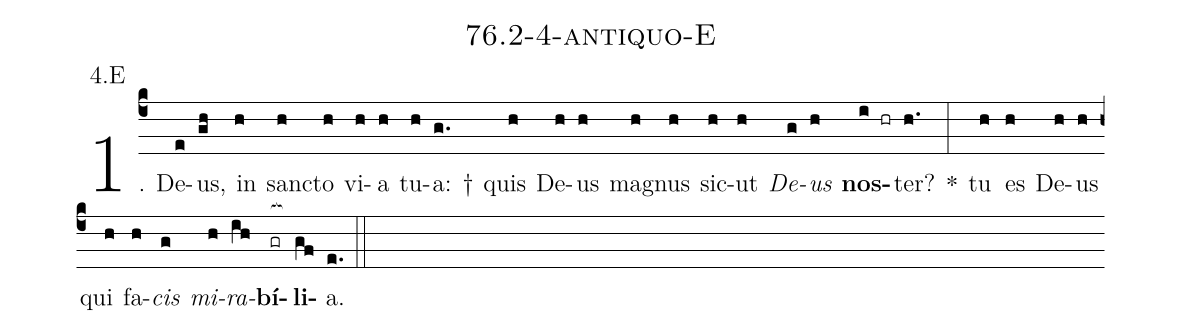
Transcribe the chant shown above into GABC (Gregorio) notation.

name: 76.2-4-antiquo-E;
annotation: 4.E;
%%
(c4)1. De(e)us,(gh) in(h) sanc(h)to(h) vi(h)a(h) tu(h)a: †(g.) quis(h) De(h)us(h) ma(h)gnus(h) sic(h)ut(h) <i>De</i>(g)<i>us</i>(h) <b>nos</b>(i hr)ter?(h.) *(:) tu(h) es(h) De(h)us(h) qui(h) fa(h)<i>cis</i>(g) <i>mi</i>(h)<i>ra</i>(ih)<b>bí</b>(gr[ocb:1{])<b>li</b>(gf[ocb:0}])a.(e.) (::)
